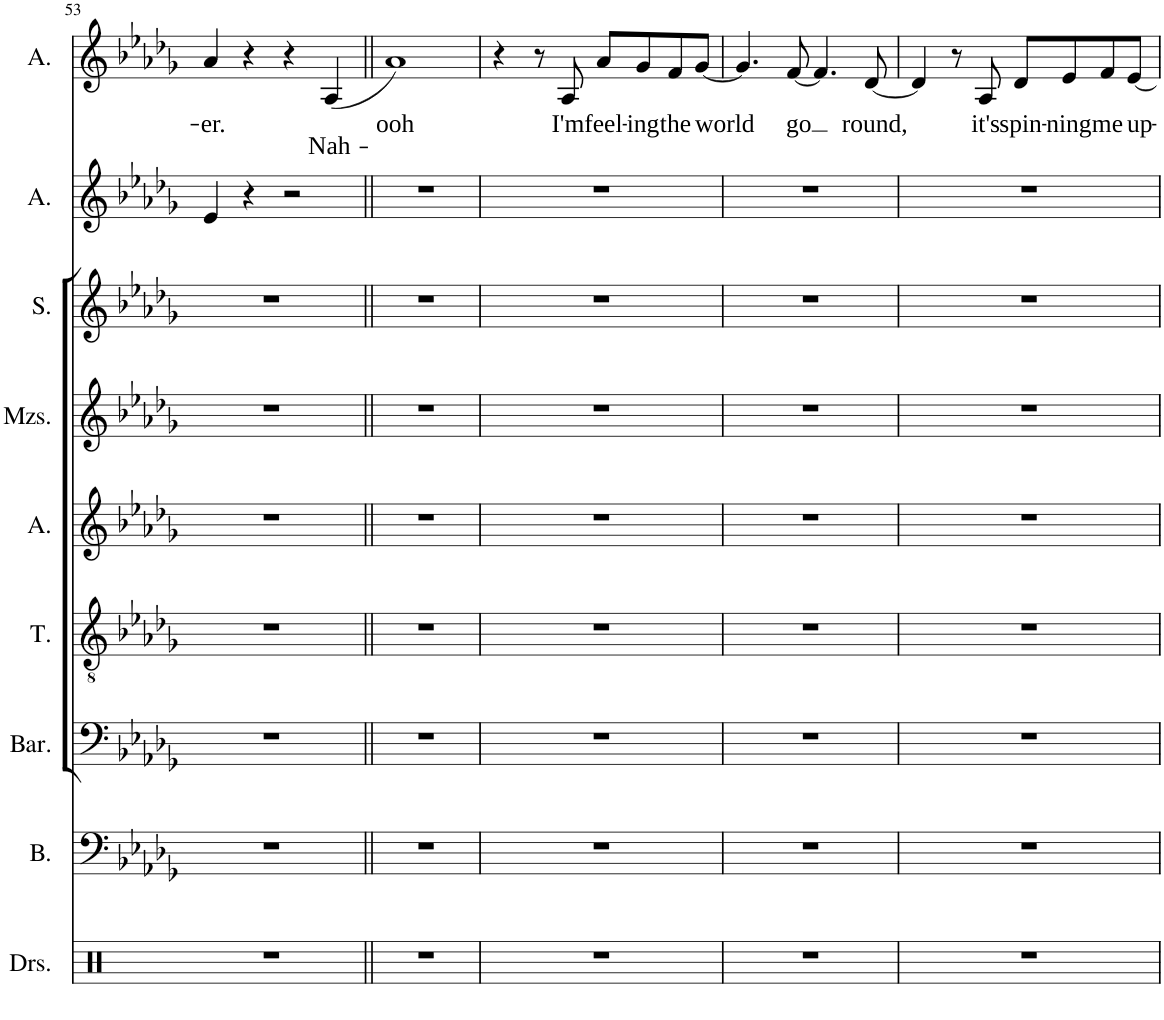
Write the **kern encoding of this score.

**kern	**kern	**kern	**kern	**kern	**kern	**kern	**kern	**kern	**text
*part9	*part8	*part7	*part6	*part5	*part4	*part3	*part2	*part1	*part1
*staff9	*staff8	*staff7	*staff6	*staff5	*staff4	*staff3	*staff2	*staff1	*staff1
*I"Drumset	*I"Bass	*I"Baritone	*I"Tenor	*I"Alto	*I"Mezzo-soprano	*I"Soprano	*I"Alto	*I"Alto	*
*I'Drs.	*I'B.	*I'Bar.	*I'T.	*I'A.	*I'Mzs.	*I'S.	*I'A.	*I'A.	*
!!LO:PB:g=z
*clefX	*clefF4	*clefF4	*clefGv2	*clefG2	*clefG2	*clefG2	*clefG2	*clefG2	*
*k[]	*k[b-e-a-d-g-]	*k[b-e-a-d-g-]	*k[b-e-a-d-g-]	*k[b-e-a-d-g-]	*k[b-e-a-d-g-]	*k[b-e-a-d-g-]	*k[b-e-a-d-g-]	*k[b-e-a-d-g-]	*
*M4/4	*M4/4	*M4/4	*M4/4	*M4/4	*M4/4	*M4/4	*M4/4	*M4/4	*
=53	=53	=53	=53	=53	=53	=53	=53	=53	=53
!	!	!	!	!	!	!	!	!	!LO:LY:b
1r	1r	1r	1r	1r	1r	1r	4e-/	4a-/	-er.
.	.	.	.	.	.	.	4r	4r	.
.	.	.	.	.	.	.	2r	4r	.
!	!	!	!	!	!	!	!	!	!LO:LY:b
.	.	.	.	.	.	.	.	(4A-/	Nah-
=54||	=54||	=54||	=54||	=54||	=54||	=54||	=54||	=54||	=54||
!	!	!	!	!	!	!	!	!	!LO:LY:b
1r	1r	1r	1r	1r	1r	1r	1r	1a-)	-ooh
=55	=55	=55	=55	=55	=55	=55	=55	=55	=55
1r	1r	1r	1r	1r	1r	1r	1r	4r	.
.	.	.	.	.	.	.	.	8r	.
!	!	!	!	!	!	!	!	!	!LO:LY:b
.	.	.	.	.	.	.	.	8A-/	I'm
!	!	!	!	!	!	!	!	!	!LO:LY:b
.	.	.	.	.	.	.	.	8a-/L	feel-
!	!	!	!	!	!	!	!	!	!LO:LY:b
.	.	.	.	.	.	.	.	8g-/	-ing
!	!	!	!	!	!	!	!	!	!LO:LY:b
.	.	.	.	.	.	.	.	8f/	the
!	!	!	!	!	!	!	!	!	!LO:LY:b
.	.	.	.	.	.	.	.	[8g-/J	world
=56	=56	=56	=56	=56	=56	=56	=56	=56	=56
1r	1r	1r	1r	1r	1r	1r	1r	4.g-/]	.
!	!	!	!	!	!	!	!	!	!LO:LY:b
.	.	.	.	.	.	.	.	[8f/	go
.	.	.	.	.	.	.	.	4.f/]	.
!	!	!	!	!	!	!	!	!	!LO:LY:b
.	.	.	.	.	.	.	.	[8d-/	round,
=57	=57	=57	=57	=57	=57	=57	=57	=57	=57
1r	1r	1r	1r	1r	1r	1r	1r	4d-/]	.
.	.	.	.	.	.	.	.	8r	.
!	!	!	!	!	!	!	!	!	!LO:LY:b
.	.	.	.	.	.	.	.	8A-/	it's
!	!	!	!	!	!	!	!	!	!LO:LY:b
.	.	.	.	.	.	.	.	8d-/L	spin-
!	!	!	!	!	!	!	!	!	!LO:LY:b
.	.	.	.	.	.	.	.	8e-/	-ning
!	!	!	!	!	!	!	!	!	!LO:LY:b
.	.	.	.	.	.	.	.	8f/	me
!	!	!	!	!	!	!	!	!	!LO:LY:b
.	.	.	.	.	.	.	.	[8e-/J	up-
=	=	=	=	=	=	=	=	=	=
*-	*-	*-	*-	*-	*-	*-	*-	*-	*-
